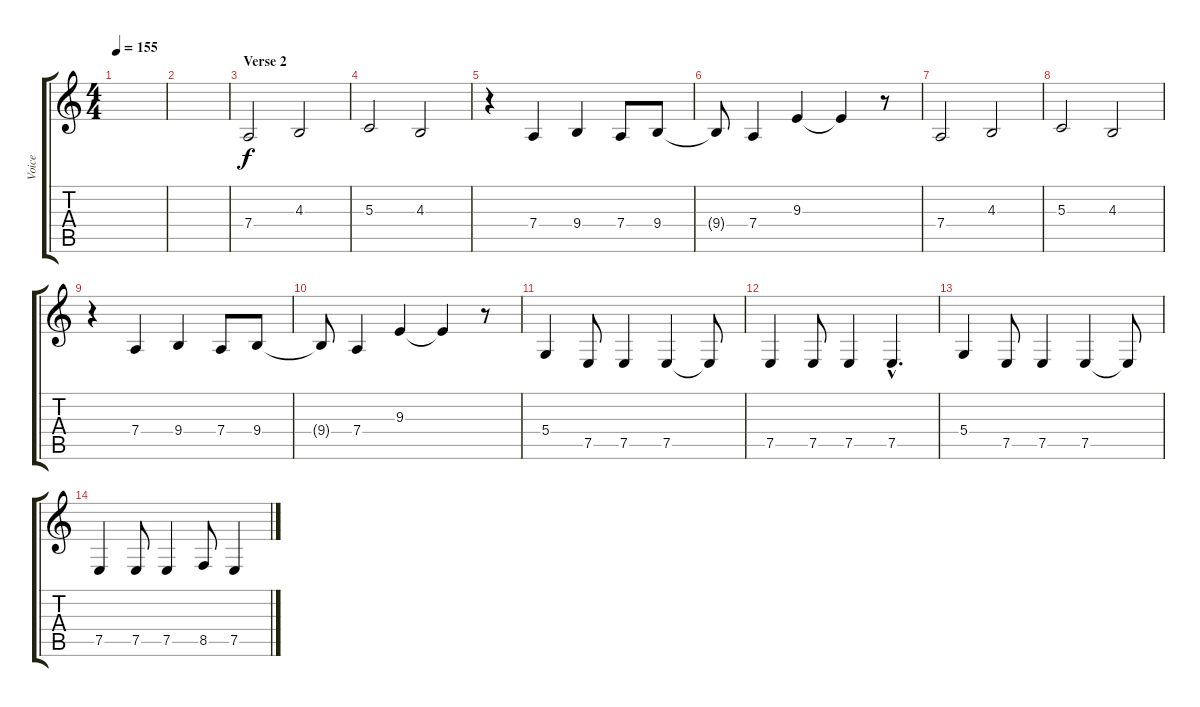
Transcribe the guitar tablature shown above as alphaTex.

\track ("Voice" "Voice") {instrument clarinet}
\staff {score tabs}
\tuning (E4 B3 G3 D3 A2 E2) {hide}
\ts (4 4)
\tempo 155
\clef g2
\ks c
|
|
\section ("" "Verse 2")
7.4.2 4.3.2 |
5.3.2 4.3.2 |
r.4 7.4.4 9.4.4 7.4.8 9.4.8 |
9.4{t}.8 7.4.4 9.3.4 9.3{t}.4 r.8 |
7.4.2 4.3.2 |
5.3.2 4.3.2 |
r.4 7.4.4 9.4.4 7.4.8 9.4.8 |
9.4{t}.8 7.4.4 9.3.4 9.3{t}.4 r.8 |
5.4.4 7.5.8 7.5.4 7.5.4 7.5{t}.8 |
7.5.4 7.5.8 7.5.4 7.5{hac}.4{d} |
5.4.4 7.5.8 7.5.4 7.5.4 7.5{t}.8 |
7.5.4 7.5.8 7.5.4 8.5.8 7.5.4
